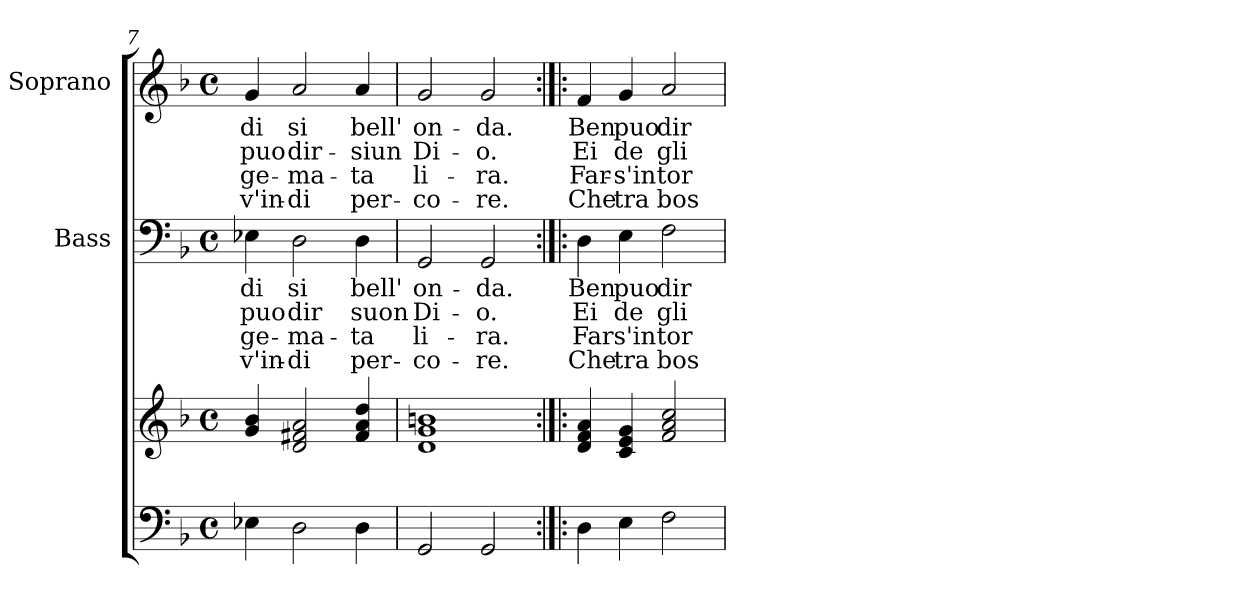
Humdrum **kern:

**kern	**kern	**kern	**text	**text	**text	**text	**kern	**text	**text	**text	**text
*part3	*part3	*part2	*part2	*part2	*part2	*part2	*part1	*part1	*part1	*part1	*part1
*staff4	*staff3	*staff2	*staff2	*staff2	*staff2	*staff2	*staff1	*staff1	*staff1	*staff1	*staff1
*	*	*I"Bass	*	*	*	*	*I"Soprano	*	*	*	*
*	*	*I'B	*	*	*	*	*I'S	*	*	*	*
*clefF4	*clefG2	*clefF4	*	*	*	*	*clefG2	*	*	*	*
*k[b-]	*k[b-]	*k[b-]	*	*	*	*	*k[b-]	*	*	*	*
*F:	*F:	*F:	*	*	*	*	*F:	*	*	*	*
*M4/4	*M4/4	*M4/4	*	*	*	*	*M4/4	*	*	*	*
*met(c)	*met(c)	*met(c)	*	*	*	*	*met(c)	*	*	*	*
=7	=7	=7	=7	=7	=7	=7	=7	=7	=7	=7	=7
4E-X\	4g/ 4b-/	4E-X\	di	puo	ge-	-v'in-	4g/	di	puo	ge-	-v'in-
2D\	2d/ 2f#X/ 2a/	2D\	si	dir	-ma-	-di	2a/	si	dir-	-ma-	-di
4D\	4f#/ 4a/ 4dd/	4D\	bell'	suon	-ta	per-	4a/	bell'	-siun	-ta	per-
=8	=8	=8	=8	=8	=8	=8	=8	=8	=8	=8	=8
2GG/	1d 1g 1bn	2GG/	on-	Di-	li-	-co-	2g/	on-	Di-	li-	-co-
2GG/	.	2GG/	-da.	-o.	-ra.	-re.	2g/	-da.	-o.	-ra.	-re.
=9:|!|:	=9:|!|:	=9:|!|:	=9:|!|:	=9:|!|:	=9:|!|:	=9:|!|:	=9:|!|:	=9:|!|:	=9:|!|:	=9:|!|:	=9:|!|:
4D\	4d/ 4f/ 4a/	4D\	Ben	Ei	Far	Che	4f/	Ben	Ei	Far-	Che
4E\	4c/ 4e/ 4g/	4E\	puo	de	s'in	tra	4g/	puo	de	-s'in	tra
2F\	2f/ 2a/ 2cc/	2F\	dir	gli	tor	bos	2a/	dir	gli	tor-	bos-
=	=	=	=	=	=	=	=	=	=	=	=
*-	*-	*-	*-	*-	*-	*-	*-	*-	*-	*-	*-
